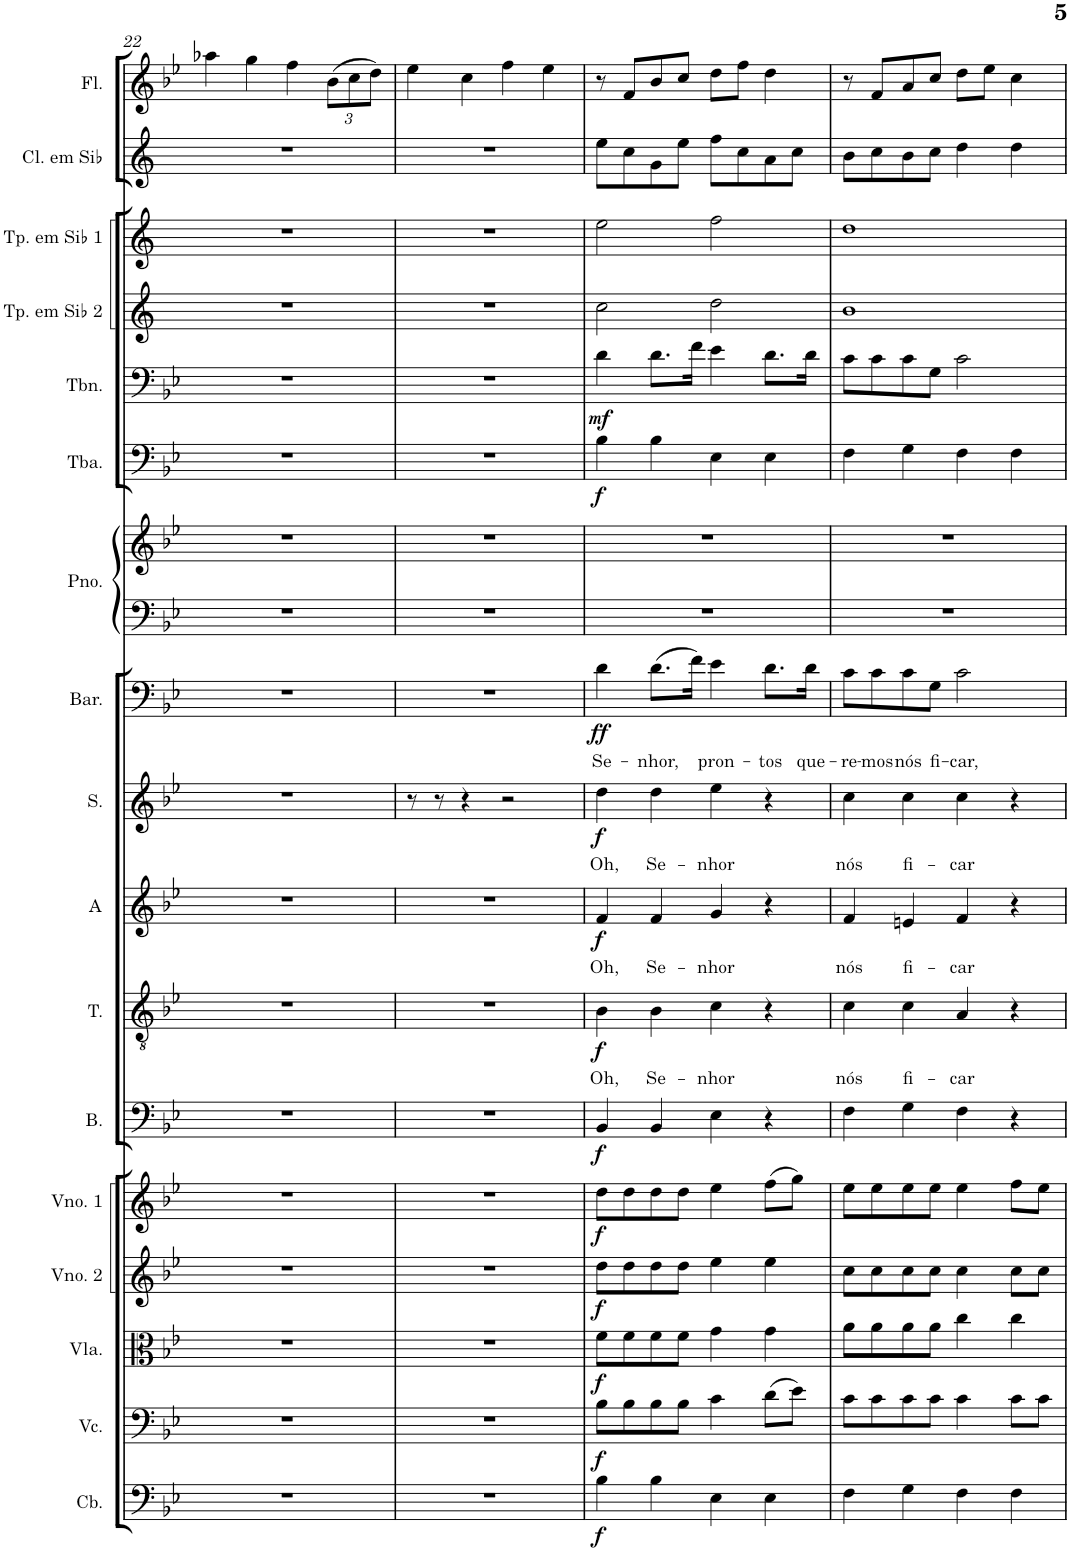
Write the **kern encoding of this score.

**kern	**dynam	**kern	**dynam	**kern	**dynam	**kern	**dynam	**kern	**dynam	**kern	**dynam	**kern	**text	**dynam	**kern	**text	**dynam	**kern	**text	**dynam	**kern	**text	**dynam	**kern	**kern	**kern	**dynam	**kern	**dynam	**kern	**kern	**kern	**kern
*part17	*part17	*part16	*part16	*part15	*part15	*part14	*part14	*part13	*part13	*part12	*part12	*part11	*part11	*part11	*part10	*part10	*part10	*part9	*part9	*part9	*part8	*part8	*part8	*part7	*part7	*part6	*part6	*part5	*part5	*part4	*part3	*part2	*part1
*staff18	*staff18	*staff17	*staff17	*staff16	*staff16	*staff15	*staff15	*staff14	*staff14	*staff13	*staff13	*staff12	*staff12	*staff12	*staff11	*staff11	*staff11	*staff10	*staff10	*staff10	*staff9	*staff9	*staff9	*staff8	*staff7	*staff6	*staff6	*staff5	*staff5	*staff4	*staff3	*staff2	*staff1
*I"Contrabaixo	*	*I"Violoncelo	*	*I"Viola	*	*I"Violino 2	*	*I"Violino 1	*	*I"Baixo	*	*I"Tenor	*	*	*I"Alto	*	*	*I"Soprano	*	*	*I"Barítono	*	*	*I"Piano	*	*I"Tuba	*	*I"Trombone	*	*I"Trompete em Sib 2	*I"Trompete em Sib 1	*I"Clarinete em Sib	*I"Flauta Transversal
*I'Cb.	*	*I'Vc.	*	*I'Vla.	*	*I'Vno. 2	*	*I'Vno. 1	*	*I'B.	*	*I'T.	*	*	*I'A	*	*	*I'S.	*	*	*I'Bar.	*	*	*I'Pno.	*	*I'Tba.	*	*I'Tbn.	*	*I'Tp. em Sib 2	*I'Tp. em Sib 1	*I'Cl. em Sib	*I'Fl.
!!LO:PB:g=z
*clefF4	*	*clefF4	*	*clefC3	*	*clefG2	*	*clefG2	*	*clefF4	*	*clefGv2	*	*	*clefG2	*	*	*clefG2	*	*	*clefF4	*	*	*clefF4	*clefG2	*clefF4	*	*clefF4	*	*clefG2	*clefG2	*clefG2	*clefG2
*Trd7c12	*	*	*	*	*	*	*	*	*	*	*	*	*	*	*	*	*	*	*	*	*	*	*	*	*	*	*	*	*	*Trd1c2	*Trd1c2	*Trd1c2	*
*k[b-e-]	*	*k[b-e-]	*	*k[b-e-]	*	*k[b-e-]	*	*k[b-e-]	*	*k[b-e-]	*	*k[b-e-]	*	*	*k[b-e-]	*	*	*k[b-e-]	*	*	*k[b-e-]	*	*	*k[b-e-]	*k[b-e-]	*k[b-e-]	*	*k[b-e-]	*	*k[]	*k[]	*k[]	*k[b-e-]
*M4/4	*	*M4/4	*	*M4/4	*	*M4/4	*	*M4/4	*	*M4/4	*	*M4/4	*	*	*M4/4	*	*	*M4/4	*	*	*M4/4	*	*	*M4/4	*M4/4	*M4/4	*	*M4/4	*	*M4/4	*M4/4	*M4/4	*M4/4
=22	=22	=22	=22	=22	=22	=22	=22	=22	=22	=22	=22	=22	=22	=22	=22	=22	=22	=22	=22	=22	=22	=22	=22	=22	=22	=22	=22	=22	=22	=22	=22	=22	=22
1r	.	1r	.	1r	.	1r	.	1r	.	1r	.	1r	.	.	1r	.	.	1r	.	.	1r	.	.	1r	1r	1r	.	1r	.	1r	1r	1r	4aa-X\
.	.	.	.	.	.	.	.	.	.	.	.	.	.	.	.	.	.	.	.	.	.	.	.	.	.	.	.	.	.	.	.	.	4gg\
.	.	.	.	.	.	.	.	.	.	.	.	.	.	.	.	.	.	.	.	.	.	.	.	.	.	.	.	.	.	.	.	.	4ff\
*	*	*	*	*	*	*	*	*	*	*	*	*	*	*	*	*	*	*	*	*	*	*	*	*	*	*	*	*	*	*	*	*	*Xbrackettup
.	.	.	.	.	.	.	.	.	.	.	.	.	.	.	.	.	.	.	.	.	.	.	.	.	.	.	.	.	.	.	.	.	(12b-\L
.	.	.	.	.	.	.	.	.	.	.	.	.	.	.	.	.	.	.	.	.	.	.	.	.	.	.	.	.	.	.	.	.	12cc\
.	.	.	.	.	.	.	.	.	.	.	.	.	.	.	.	.	.	.	.	.	.	.	.	.	.	.	.	.	.	.	.	.	12dd\J)
=23	=23	=23	=23	=23	=23	=23	=23	=23	=23	=23	=23	=23	=23	=23	=23	=23	=23	=23	=23	=23	=23	=23	=23	=23	=23	=23	=23	=23	=23	=23	=23	=23	=23
1r	.	1r	.	1r	.	1r	.	1r	.	1r	.	1r	.	.	1r	.	.	8r	.	.	1r	.	.	1r	1r	1r	.	1r	.	1r	1r	1r	4ee-\
.	.	.	.	.	.	.	.	.	.	.	.	.	.	.	.	.	.	8r	.	.	.	.	.	.	.	.	.	.	.	.	.	.	.
.	.	.	.	.	.	.	.	.	.	.	.	.	.	.	.	.	.	4r	.	.	.	.	.	.	.	.	.	.	.	.	.	.	4cc\
.	.	.	.	.	.	.	.	.	.	.	.	.	.	.	.	.	.	2r	.	.	.	.	.	.	.	.	.	.	.	.	.	.	4ff\
.	.	.	.	.	.	.	.	.	.	.	.	.	.	.	.	.	.	.	.	.	.	.	.	.	.	.	.	.	.	.	.	.	4ee-\
=24	=24	=24	=24	=24	=24	=24	=24	=24	=24	=24	=24	=24	=24	=24	=24	=24	=24	=24	=24	=24	=24	=24	=24	=24	=24	=24	=24	=24	=24	=24	=24	=24	=24
!	!LO:DY:b	!	!LO:DY:b	!	!LO:DY:b	!	!LO:DY:b	!	!LO:DY:b	!	!LO:DY:b	!	!LO:LY:b	!LO:DY:b	!	!LO:LY:b	!LO:DY:b	!	!LO:LY:b	!LO:DY:b	!	!LO:LY:b	!LO:DY:b	!	!	!	!LO:DY:b	!	!LO:DY:b	!	!	!	!
4B-\	f	8B-\L	f	8f\L	f	8dd\L	f	8dd\L	f	4BB-/	f	4B-\	Oh,	f	4f/	Oh,	f	4dd\	Oh,	f	4d\	Se-	ff	1r	1r	4B-\	f	4d\	mf	2cc\	2ee\	8ee\L	8r
.	.	8B-\	.	8f\	.	8dd\	.	8dd\	.	.	.	.	.	.	.	.	.	.	.	.	.	.	.	.	.	.	.	.	.	.	.	8cc\	8f/L
!	!	!	!	!	!	!	!	!	!	!	!	!	!LO:LY:b	!	!	!LO:LY:b	!	!	!LO:LY:b	!	!	!LO:LY:b	!	!	!	!	!	!	!	!	!	!	!
4B-\	.	8B-\	.	8f\	.	8dd\	.	8dd\	.	4BB-/	.	4B-\	Se-	.	4f/	Se-	.	4dd\	Se-	.	(8.d\L	-nhor,	.	.	.	4B-\	.	8.d\L	.	.	.	8g\	8b-/
.	.	8B-\J	.	8f\J	.	8dd\J	.	8dd\J	.	.	.	.	.	.	.	.	.	.	.	.	.	.	.	.	.	.	.	.	.	.	.	8ee\J	8cc/J
.	.	.	.	.	.	.	.	.	.	.	.	.	.	.	.	.	.	.	.	.	16f\Jk)	.	.	.	.	.	.	16f\Jk	.	.	.	.	.
!	!	!	!	!	!	!	!	!	!	!	!	!	!LO:LY:b	!	!	!LO:LY:b	!	!	!LO:LY:b	!	!	!LO:LY:b	!	!	!	!	!	!	!	!	!	!	!
4E-\	.	4c\	.	4g\	.	4ee-\	.	4ee-\	.	4E-\	.	4c\	-nhor	.	4g/	-nhor	.	4ee-\	-nhor	.	4e-\	pron-	.	.	.	4E-\	.	4e-\	.	2dd\	2ff\	8ff\L	8dd\L
.	.	.	.	.	.	.	.	.	.	.	.	.	.	.	.	.	.	.	.	.	.	.	.	.	.	.	.	.	.	.	.	8cc\	8ff\J
!	!	!	!	!	!	!	!	!	!	!	!	!	!	!	!	!	!	!	!	!	!	!LO:LY:b	!	!	!	!	!	!	!	!	!	!	!
4E-\	.	(8d\L	.	4g\	.	4ee-\	.	(8ff\L	.	4r	.	4r	.	.	4r	.	.	4r	.	.	8.d\L	-tos	.	.	.	4E-\	.	8.d\L	.	.	.	8a\	4dd\
.	.	8e-\J)	.	.	.	.	.	8gg\J)	.	.	.	.	.	.	.	.	.	.	.	.	.	.	.	.	.	.	.	.	.	.	.	8cc\J	.
!	!	!	!	!	!	!	!	!	!	!	!	!	!	!	!	!	!	!	!	!	!	!LO:LY:b	!	!	!	!	!	!	!	!	!	!	!
.	.	.	.	.	.	.	.	.	.	.	.	.	.	.	.	.	.	.	.	.	16d\Jk	que-	.	.	.	.	.	16d\Jk	.	.	.	.	.
=25	=25	=25	=25	=25	=25	=25	=25	=25	=25	=25	=25	=25	=25	=25	=25	=25	=25	=25	=25	=25	=25	=25	=25	=25	=25	=25	=25	=25	=25	=25	=25	=25	=25
!	!	!	!	!	!	!	!	!	!	!	!	!	!LO:LY:b	!	!	!LO:LY:b	!	!	!LO:LY:b	!	!	!LO:LY:b	!	!	!	!	!	!	!	!	!	!	!
4F\	.	8c\L	.	8a\L	.	8cc\L	.	8ee-\L	.	4F\	.	4c\	nós	.	4f/	nós	.	4cc\	nós	.	8c\L	-re-	.	1r	1r	4F\	.	8c\L	.	1b	1dd	8b\L	8r
!	!	!	!	!	!	!	!	!	!	!	!	!	!	!	!	!	!	!	!	!	!	!LO:LY:b	!	!	!	!	!	!	!	!	!	!	!
.	.	8c\	.	8a\	.	8cc\	.	8ee-\	.	.	.	.	.	.	.	.	.	.	.	.	8c\	-mos	.	.	.	.	.	8c\	.	.	.	8cc\	8f/L
!	!	!	!	!	!	!	!	!	!	!	!	!	!LO:LY:b	!	!	!LO:LY:b	!	!	!LO:LY:b	!	!	!LO:LY:b	!	!	!	!	!	!	!	!	!	!	!
4G\	.	8c\	.	8a\	.	8cc\	.	8ee-\	.	4G\	.	4c\	fi-	.	4en/	fi-	.	4cc\	fi-	.	8c\	nós	.	.	.	4G\	.	8c\	.	.	.	8b\	8a/
!	!	!	!	!	!	!	!	!	!	!	!	!	!	!	!	!	!	!	!	!	!	!LO:LY:b	!	!	!	!	!	!	!	!	!	!	!
.	.	8c\J	.	8a\J	.	8cc\J	.	8ee-\J	.	.	.	.	.	.	.	.	.	.	.	.	8G\J	fi-	.	.	.	.	.	8G\J	.	.	.	8cc\J	8cc/J
!	!	!	!	!	!	!	!	!	!	!	!	!	!LO:LY:b	!	!	!LO:LY:b	!	!	!LO:LY:b	!	!	!LO:LY:b	!	!	!	!	!	!	!	!	!	!	!
4F\	.	4c\	.	4cc\	.	4cc\	.	4ee-\	.	4F\	.	4A/	-car	.	4f/	-car	.	4cc\	-car	.	2c\	-car,	.	.	.	4F\	.	2c\	.	.	.	4dd\	8dd\L
.	.	.	.	.	.	.	.	.	.	.	.	.	.	.	.	.	.	.	.	.	.	.	.	.	.	.	.	.	.	.	.	.	8ee-\J
4F\	.	8c\L	.	4cc\	.	8cc\L	.	8ff\L	.	4r	.	4r	.	.	4r	.	.	4r	.	.	.	.	.	.	.	4F\	.	.	.	.	.	4dd\	4cc\
.	.	8c\J	.	.	.	8cc\J	.	8ee-\J	.	.	.	.	.	.	.	.	.	.	.	.	.	.	.	.	.	.	.	.	.	.	.	.	.
=	=	=	=	=	=	=	=	=	=	=	=	=	=	=	=	=	=	=	=	=	=	=	=	=	=	=	=	=	=	=	=	=	=
*-	*-	*-	*-	*-	*-	*-	*-	*-	*-	*-	*-	*-	*-	*-	*-	*-	*-	*-	*-	*-	*-	*-	*-	*-	*-	*-	*-	*-	*-	*-	*-	*-	*-
